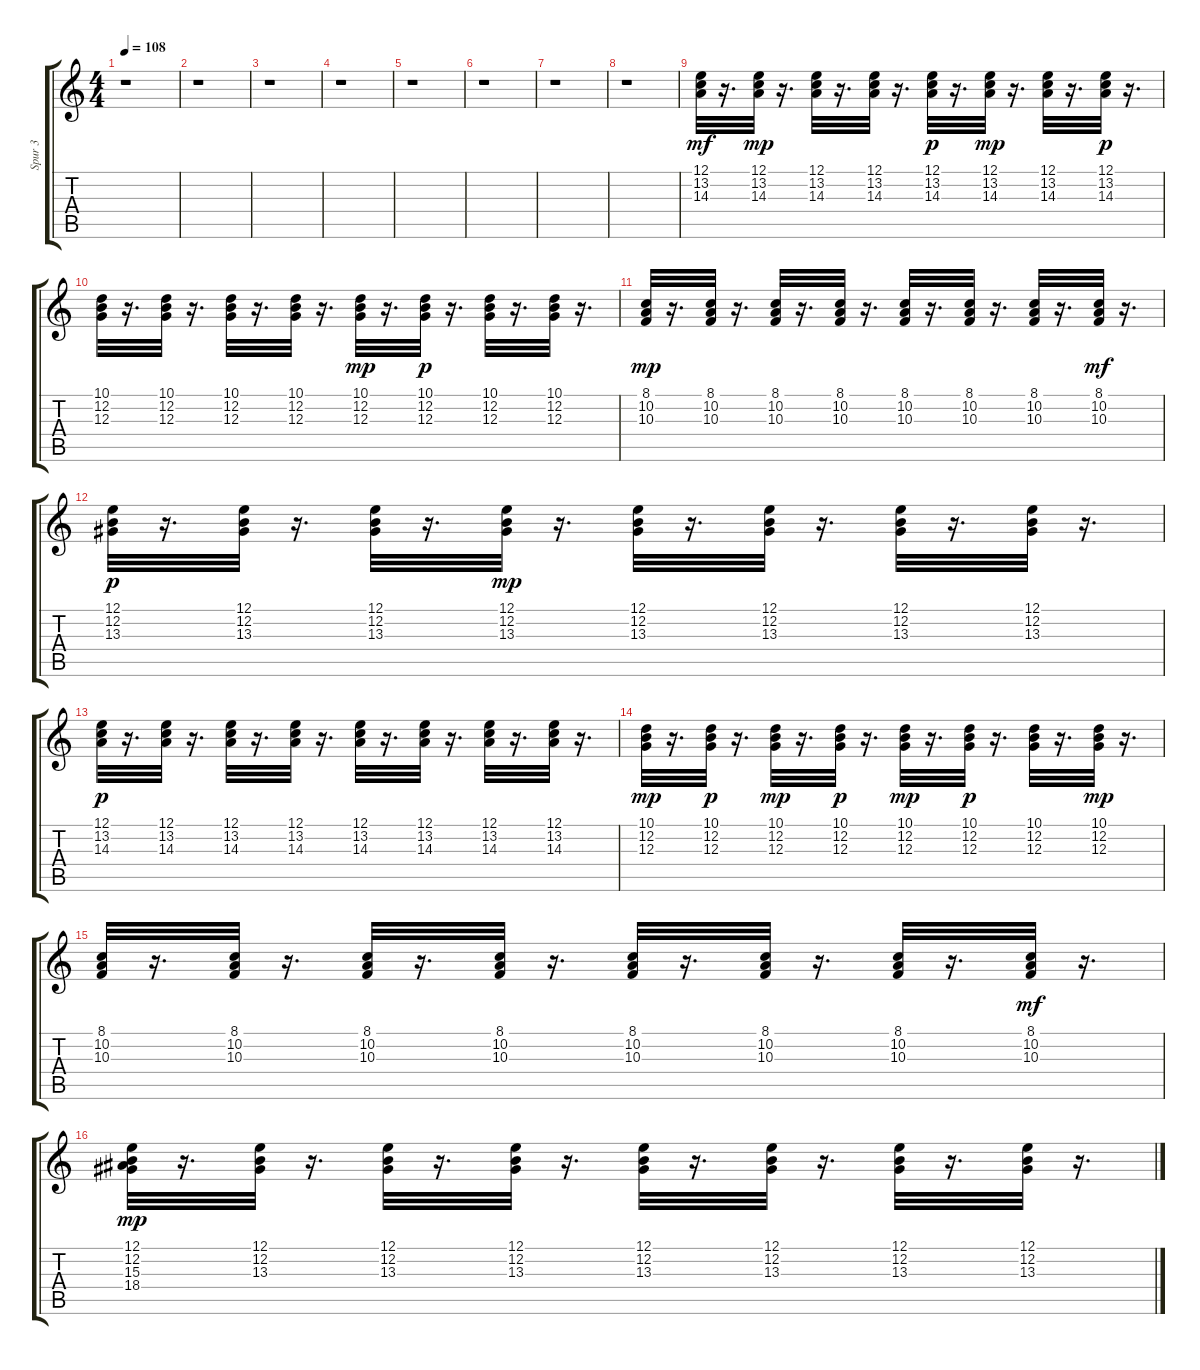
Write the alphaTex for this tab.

\track ("Spur 3" "Spur 3") {instrument stringensemble1}
\staff {score tabs}
\tuning (E4 B3 G3 D3 A2 E2) {hide}
\ts (4 4)
\tempo 108
\clef g2
\ks c
r.1{dy mp} |
r.1 |
r.1 |
r.1 |
r.1 |
r.1 |
r.1 |
r.1 |
(12.1 13.2 14.3).32{dy mf instrument stringensemble1} r.16{d} (12.1 13.2 14.3).32{dy mp} r.16{d} (12.1 13.2 14.3).32 r.16{d} (12.1 13.2 14.3).32 r.16{d} (12.1 13.2 14.3).32{dy p} r.16{d} (12.1 13.2 14.3).32{dy mp} r.16{d} (12.1 13.2 14.3).32 r.16{d} (12.1 13.2 14.3).32{dy p} r.16{d} |
(10.1 12.2 12.3).32 r.16{d} (10.1 12.2 12.3).32 r.16{d} (10.1 12.2 12.3).32 r.16{d} (10.1 12.2 12.3).32 r.16{d} (10.1 12.2 12.3).32{dy mp} r.16{d} (10.1 12.2 12.3).32{dy p} r.16{d} (10.1 12.2 12.3).32 r.16{d} (10.1 12.2 12.3).32 r.16{d} |
(8.1 10.2 10.3).32{dy mp} r.16{d} (8.1 10.2 10.3).32 r.16{d} (8.1 10.2 10.3).32 r.16{d} (8.1 10.2 10.3).32 r.16{d} (8.1 10.2 10.3).32 r.16{d} (8.1 10.2 10.3).32 r.16{d} (8.1 10.2 10.3).32 r.16{d} (8.1 10.2 10.3).32{dy mf} r.16{d} |
(12.1 12.2 13.3).32{dy p} r.16{d} (12.1 12.2 13.3).32 r.16{d} (12.1 12.2 13.3).32 r.16{d} (12.1 12.2 13.3).32{dy mp} r.16{d} (12.1 12.2 13.3).32 r.16{d} (12.1 12.2 13.3).32 r.16{d} (12.1 12.2 13.3).32 r.16{d} (12.1 12.2 13.3).32 r.16{d} |
(12.1 13.2 14.3).32{dy p} r.16{d} (12.1 13.2 14.3).32 r.16{d} (12.1 13.2 14.3).32 r.16{d} (12.1 13.2 14.3).32 r.16{d} (12.1 13.2 14.3).32 r.16{d} (12.1 13.2 14.3).32 r.16{d} (12.1 13.2 14.3).32 r.16{d} (12.1 13.2 14.3).32 r.16{d} |
(10.1 12.2 12.3).32{dy mp} r.16{d} (10.1 12.2 12.3).32{dy p} r.16{d} (10.1 12.2 12.3).32{dy mp} r.16{d} (10.1 12.2 12.3).32{dy p} r.16{d} (10.1 12.2 12.3).32{dy mp} r.16{d} (10.1 12.2 12.3).32{dy p} r.16{d} (10.1 12.2 12.3).32 r.16{d} (10.1 12.2 12.3).32{dy mp} r.16{d} |
(8.1 10.2 10.3).32 r.16{d} (8.1 10.2 10.3).32 r.16{d} (8.1 10.2 10.3).32 r.16{d} (8.1 10.2 10.3).32 r.16{d} (8.1 10.2 10.3).32 r.16{d} (8.1 10.2 10.3).32 r.16{d} (8.1 10.2 10.3).32 r.16{d} (8.1 10.2 10.3).32{dy mf} r.16{d} |
(12.1 12.2 15.3 18.4).32{dy mp} r.16{d} (12.1 12.2 13.3).32 r.16{d} (12.1 12.2 13.3).32 r.16{d} (12.1 12.2 13.3).32 r.16{d} (12.1 12.2 13.3).32 r.16{d} (12.1 12.2 13.3).32 r.16{d} (12.1 12.2 13.3).32 r.16{d} (12.1 12.2 13.3).32 r.16{d}
